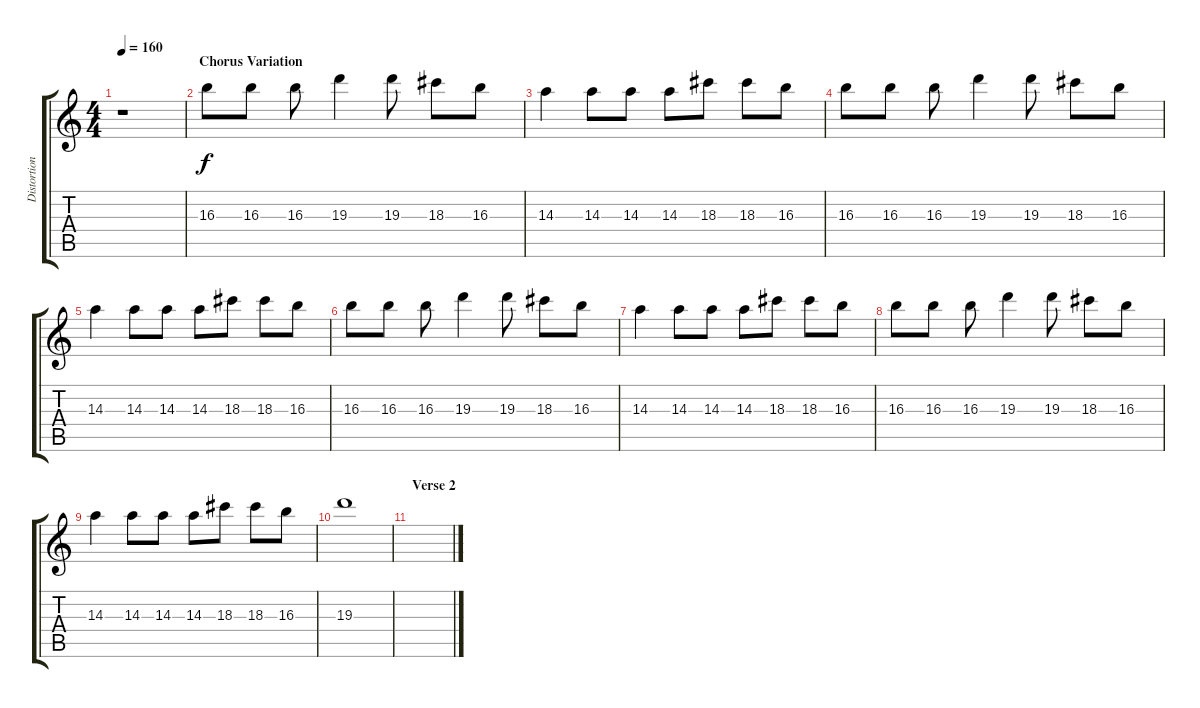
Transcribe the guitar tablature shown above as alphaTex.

\track ("Distortion Guitar" "Distortion") {instrument distortionguitar}
\staff {score tabs}
\tuning (E4 B3 G3 D3 A2 D2) {hide}
\ts (4 4)
\tempo 160
\clef g2
\ks c
r.1{dy f} |
\section ("" "Chorus Variation")
16.3.8 16.3.8 16.3.8 19.3.4 19.3.8 18.3.8 16.3.8 |
14.3.4 14.3.8 14.3.8 14.3.8 18.3.8 18.3.8 16.3.8 |
16.3.8 16.3.8 16.3.8 19.3.4 19.3.8 18.3.8 16.3.8 |
14.3.4 14.3.8 14.3.8 14.3.8 18.3.8 18.3.8 16.3.8 |
16.3.8 16.3.8 16.3.8 19.3.4 19.3.8 18.3.8 16.3.8 |
14.3.4 14.3.8 14.3.8 14.3.8 18.3.8 18.3.8 16.3.8 |
16.3.8 16.3.8 16.3.8 19.3.4 19.3.8 18.3.8 16.3.8 |
14.3.4 14.3.8 14.3.8 14.3.8 18.3.8 18.3.8 16.3.8 |
19.3.1 |
\section ("" "Verse 2")
